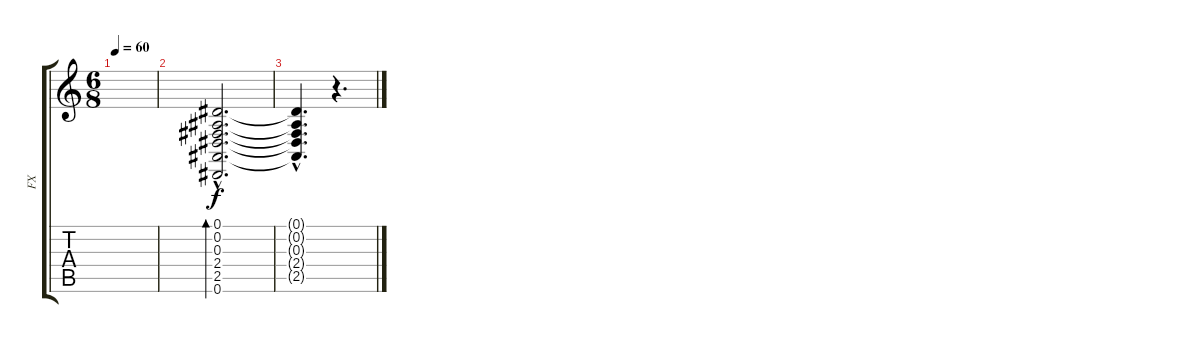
\track ("FX" "FX") {instrument seashore}
\staff {score tabs}
\tuning (Eb4 Bb3 Gb3 Db3 Ab2 Eb2) {hide}
\ts (6 8)
\tempo 60
\clef g2
\ks c
|
(0.1{hac} 0.2{hac} 0.3{hac} 2.4{hac} 2.5{hac} 0.6{hac}).2{d bd 480} |
(0.1{hac t} 0.2{hac t} 0.3{hac t} 2.4{hac t} 2.5{hac t}).4{d} r.4{d}
